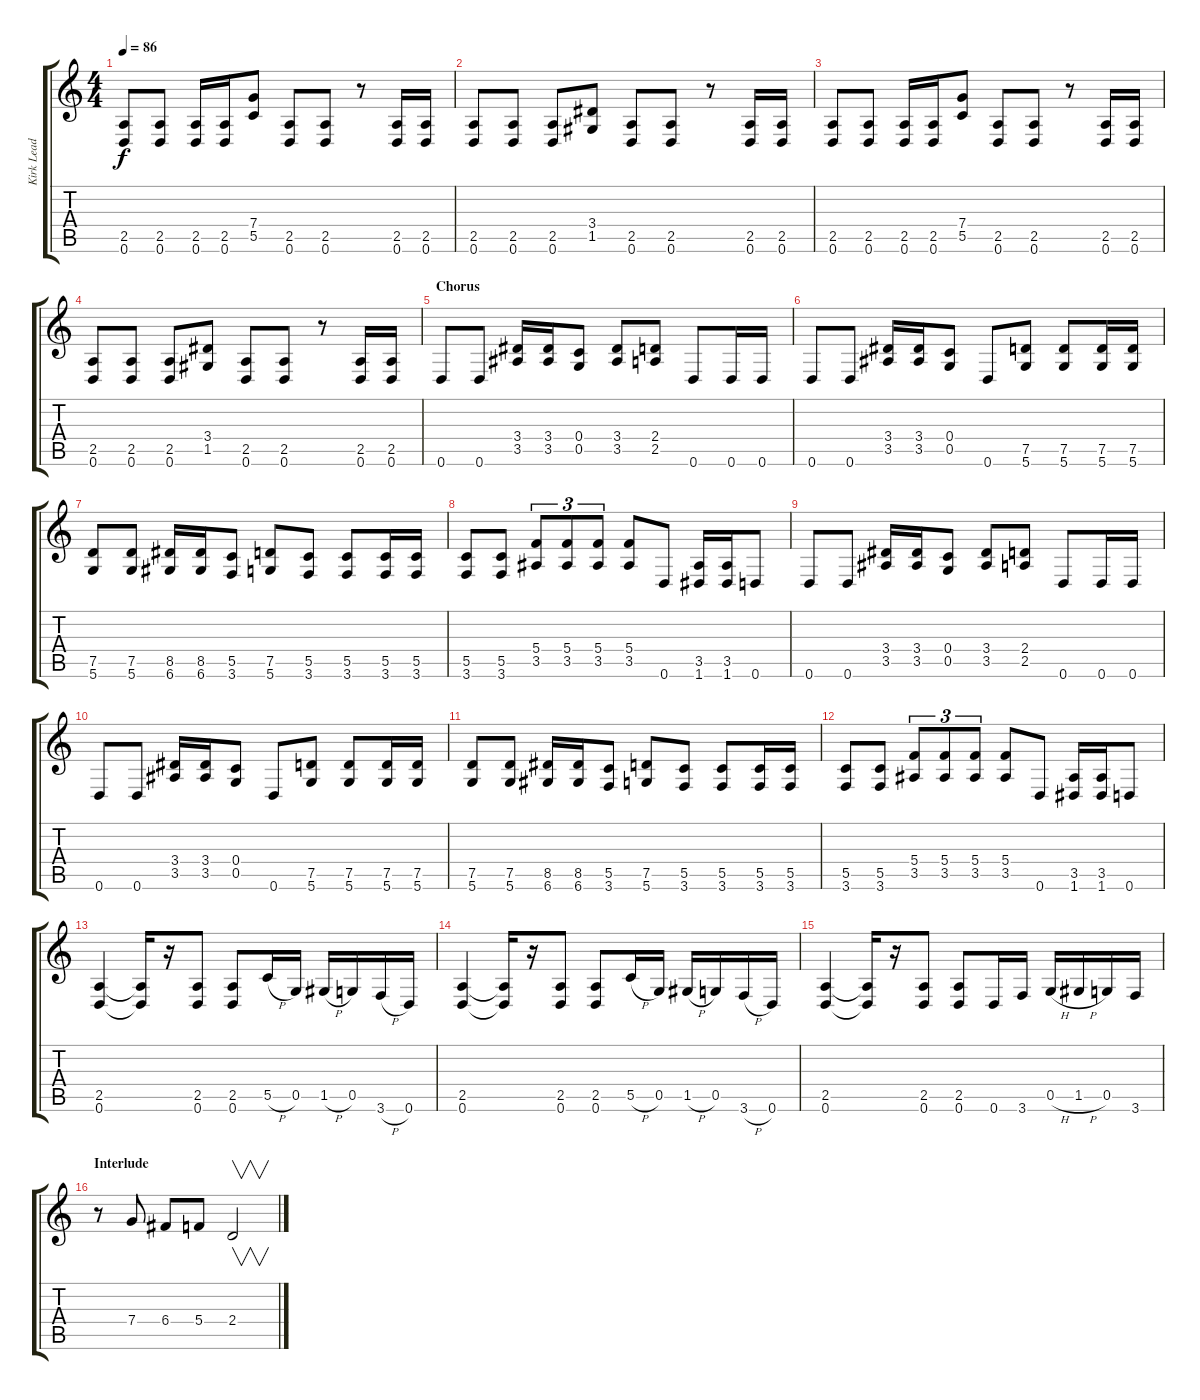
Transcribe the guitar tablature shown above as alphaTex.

\track ("Kirk Lead Guitar" "Kirk Lead ") {instrument distortionguitar}
\staff {score tabs}
\tuning (D4 A3 F3 C3 G2 D2) {hide}
\ts (4 4)
\tempo 86
\clef g2
\ks c
(2.5 0.6).8{dy f} (2.5 0.6).8 (2.5 0.6).16 (2.5 0.6).16 (7.4 5.5).8 (2.5 0.6).8 (2.5 0.6).8 r.8 (2.5 0.6).16 (2.5 0.6).16 |
(2.5 0.6).8 (2.5 0.6).8 (2.5 0.6).8 (3.4 1.5).8 (2.5 0.6).8 (2.5 0.6).8 r.8 (2.5 0.6).16 (2.5 0.6).16 |
(2.5 0.6).8 (2.5 0.6).8 (2.5 0.6).16 (2.5 0.6).16 (7.4 5.5).8 (2.5 0.6).8 (2.5 0.6).8 r.8 (2.5 0.6).16 (2.5 0.6).16 |
(2.5 0.6).8 (2.5 0.6).8 (2.5 0.6).8 (3.4 1.5).8 (2.5 0.6).8 (2.5 0.6).8 r.8 (2.5 0.6).16 (2.5 0.6).16 |
\section ("" "Chorus")
0.6.8 0.6.8 (3.4 3.5).16 (3.4 3.5).16 (0.4 0.5).8 (3.4 3.5).8 (2.4 2.5).8 0.6.8 0.6.16 0.6.16 |
0.6.8 0.6.8 (3.4 3.5).16 (3.4 3.5).16 (0.4 0.5).8 0.6.8 (7.5 5.6).8 (7.5 5.6).8 (7.5 5.6).16 (7.5 5.6).16 |
(7.5 5.6).8 (7.5 5.6).8 (8.5 6.6).16 (8.5 6.6).16 (5.5 3.6).8 (7.5 5.6).8 (5.5 3.6).8 (5.5 3.6).8 (5.5 3.6).16 (5.5 3.6).16 |
(5.5 3.6).8 (5.5 3.6).8 (5.4 3.5).8{tu (3 2)} (5.4 3.5).8{tu (3 2)} (5.4 3.5).8{tu (3 2)} (5.4 3.5).8 0.6.8 (3.5 1.6).16 (3.5 1.6).16 0.6.8 |
0.6.8 0.6.8 (3.4 3.5).16 (3.4 3.5).16 (0.4 0.5).8 (3.4 3.5).8 (2.4 2.5).8 0.6.8 0.6.16 0.6.16 |
0.6.8 0.6.8 (3.4 3.5).16 (3.4 3.5).16 (0.4 0.5).8 0.6.8 (7.5 5.6).8 (7.5 5.6).8 (7.5 5.6).16 (7.5 5.6).16 |
(7.5 5.6).8 (7.5 5.6).8 (8.5 6.6).16 (8.5 6.6).16 (5.5 3.6).8 (7.5 5.6).8 (5.5 3.6).8 (5.5 3.6).8 (5.5 3.6).16 (5.5 3.6).16 |
(5.5 3.6).8 (5.5 3.6).8 (5.4 3.5).8{tu (3 2)} (5.4 3.5).8{tu (3 2)} (5.4 3.5).8{tu (3 2)} (5.4 3.5).8 0.6.8 (3.5 1.6).16 (3.5 1.6).16 0.6.8 |
(2.5 0.6).4 (2.5{t} 0.6{t}).16 r.16 (2.5 0.6).8 (2.5 0.6).8 5.5{h}.16 0.5.16 1.5{h}.16 0.5.16 3.6{h}.16 0.6.16 |
(2.5 0.6).4 (2.5{t} 0.6{t}).16 r.16 (2.5 0.6).8 (2.5 0.6).8 5.5{h}.16 0.5.16 1.5{h}.16 0.5.16 3.6{h}.16 0.6.16 |
(2.5 0.6).4 (2.5{t} 0.6{t}).16 r.16 (2.5 0.6).8 (2.5 0.6).8 0.6.16 3.6.16 0.5{h}.16 1.5{h}.16 0.5.16 3.6.16 |
\section ("" "Interlude")
r.8 7.4.8 6.4.8 5.4.8 2.4.2{v}
